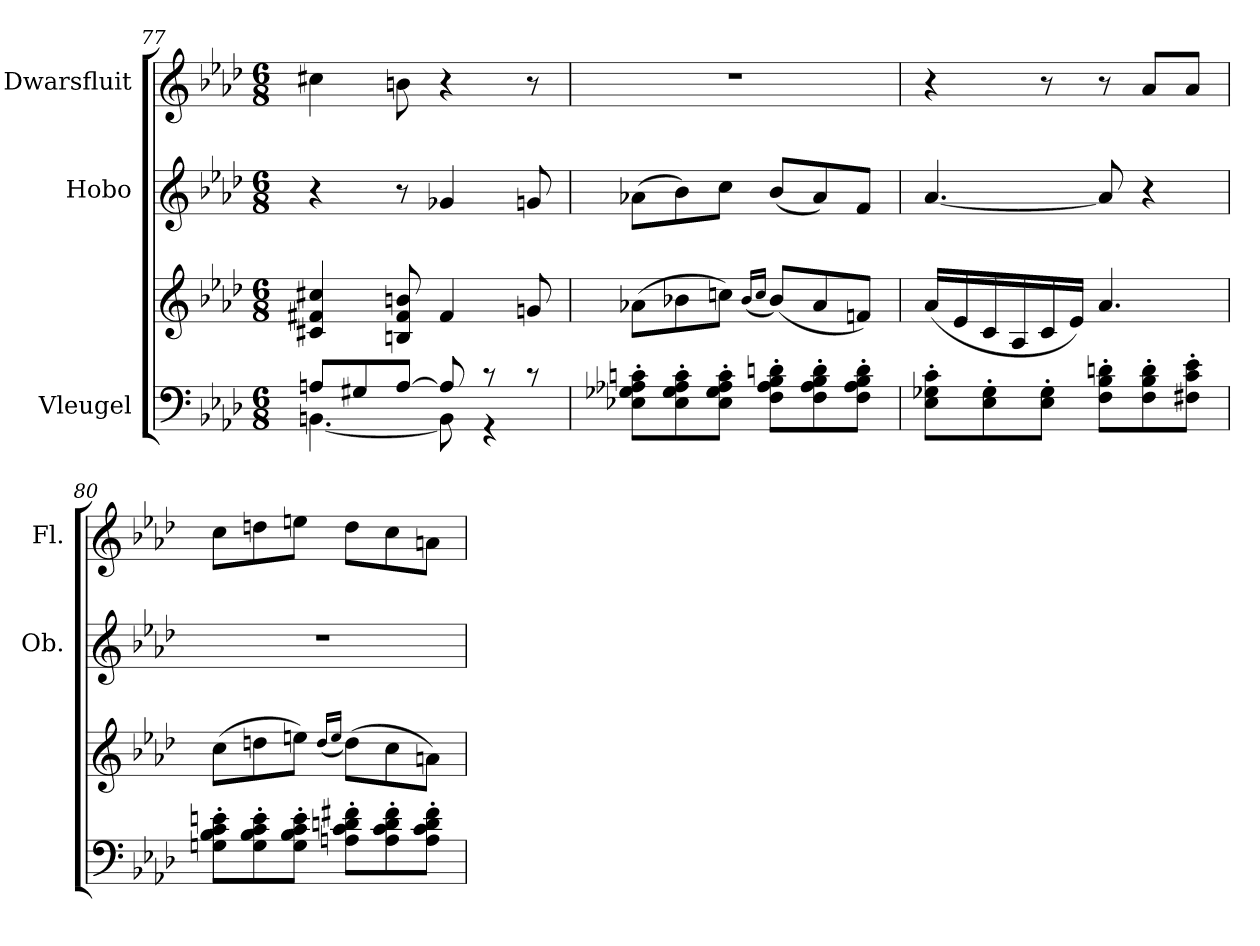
**kern	**kern	**kern	**kern
*part3	*part3	*part2	*part1
*staff4	*staff3	*staff2	*staff1
*I"Vleugel	*	*I"Hobo	*I"Dwarsfluit
*	*	*I'Ob.	*I'Fl.
*clefF4	*clefG2	*clefG2	*clefG2
*k[b-e-a-d-]	*k[b-e-a-d-]	*k[b-e-a-d-]	*k[b-e-a-d-]
*M6/8	*M6/8	*M6/8	*M6/8
=77	=77	=77	=77
*^	*	*	*
8An/L	[4.BBn\	4c#X/ 4f#X/ 4cc#X/	4r	4cc#X\
8G#X/	.	.	.	.
[8A/J	.	8Bn/ 8f#/ 8bn/	8r	8bn\
8A/]	8BB\]	4f#/	4g-X/	4r
8r	4r	.	.	.
8r	.	8gn/	8gn/	8r
*v	*v	*	*	*
!!LO:PB:g=z
=78	=78	=78	=78
8E-X\' 8G-X\' 8A-X\' 8cn\'L	(8a-X\L	(8a-X\L	2.r
8E-\' 8G-\' 8A-\' 8c\'	8b-X\	8b-\)	.
8E-\' 8G-\' 8A-\' 8c\'J	8ccn\J)	8cc\J	.
.	(16qb-/LL	.	.
.	16qcc/JJ	.	.
8F\' 8A-\' 8B-\' 8dn\'L	(8b-/L)	(8b-/L	.
8F\' 8A-\' 8B-\' 8d\'	8a-/	8a-/)	.
8F\' 8A-\' 8B-\' 8d\'J	8fn/J)	8f/J	.
=79	=79	=79	=79
8E-\' 8G-X\' 8c\'L	(>16a-/LL	[4.a-/	4r
.	16e-/	.	.
8E-\' 8G-\'	16c/	.	.
.	16A-/	.	.
8E-\' 8G-\'J	16c/	.	8r
.	16e-/JJ)	.	.
8F\' 8B-\' 8dn\'L	4.a-/	8a-/]	8r
8F\' 8B-\' 8d\'	.	4r	8a-/L
8F#X\' 8c\' 8e-\'J	.	.	8a-/J
=80	=80	=80	=80
8Gn\' 8B-\' 8c\' 8en\'L	(8cc\L	2.r	8cc\L
8G\' 8B-\' 8c\' 8e\'	8ddn\	.	8ddn\
8G\' 8B-\' 8c\' 8e\'J	8een\J)	.	8een\J
.	(16qdd/LL	.	.
.	16qee/JJ	.	.
8An\' 8c\' 8dn\' 8f#X\'L	(8dd\L)	.	8dd\L
8A\' 8c\' 8d\' 8f#\'	8cc\	.	8cc\
8A\' 8c\' 8d\' 8f#\'J	8an\J)	.	8an\J
=	=	=	=
*-	*-	*-	*-
